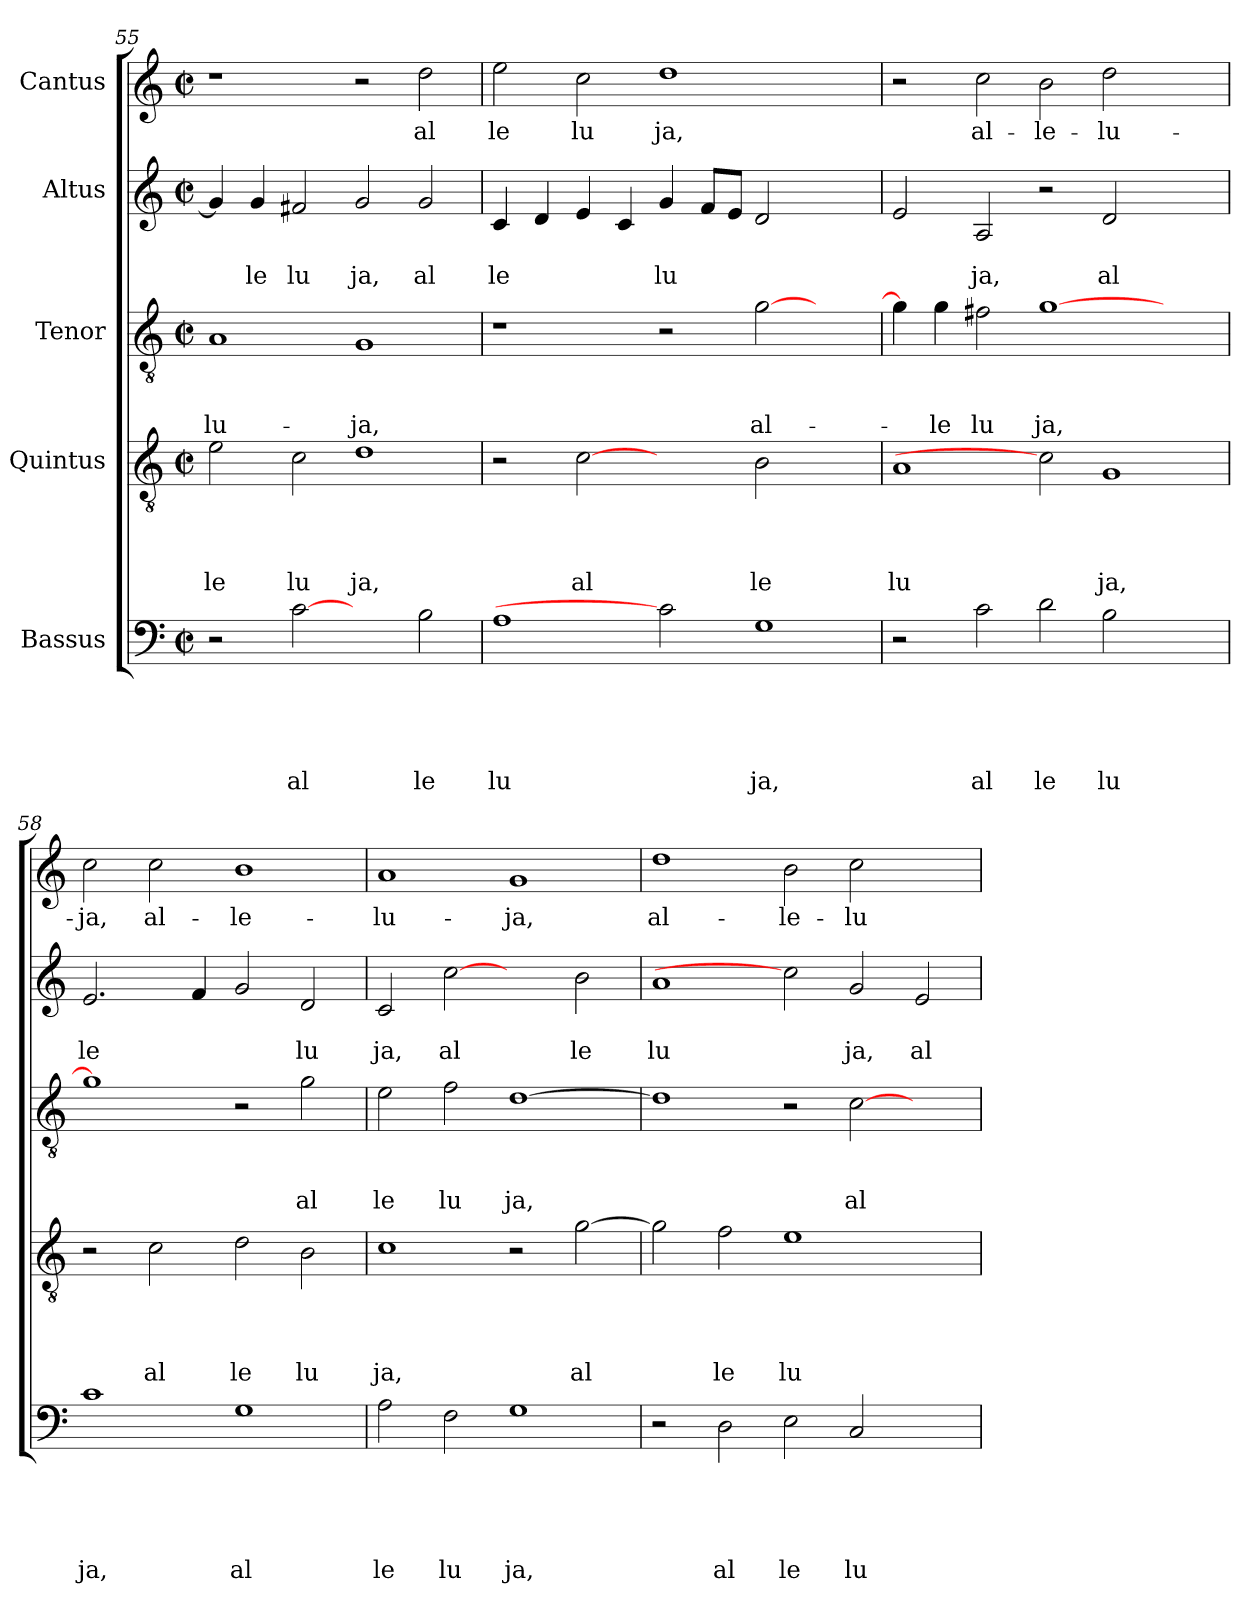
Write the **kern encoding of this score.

**kern	**text	**text	**text	**text	**text	**kern	**text	**text	**text	**text	**kern	**text	**text	**text	**kern	**text	**text	**kern	**text
*part5	*part5	*part5	*part5	*part5	*part5	*part4	*part4	*part4	*part4	*part4	*part3	*part3	*part3	*part3	*part2	*part2	*part2	*part1	*part1
*staff5	*staff5	*staff5	*staff5	*staff5	*staff5	*staff4	*staff4	*staff4	*staff4	*staff4	*staff3	*staff3	*staff3	*staff3	*staff2	*staff2	*staff2	*staff1	*staff1
*I"Bassus	*	*	*	*	*	*I"Quintus	*	*	*	*	*I"Tenor	*	*	*	*I"Altus	*	*	*I"Cantus	*
*clefF4	*	*	*	*	*	*clefGv2	*	*	*	*	*clefGv2	*	*	*	*clefG2	*	*	*clefG2	*
*k[]	*	*	*	*	*	*k[]	*	*	*	*	*k[]	*	*	*	*k[]	*	*	*k[]	*
*C:	*	*	*	*	*	*C:	*	*	*	*	*C:	*	*	*	*C:	*	*	*C:	*
*M2/2	*	*	*	*	*	*M2/2	*	*	*	*	*M2/2	*	*	*	*M2/2	*	*	*M2/2	*
*met(c|)	*	*	*	*	*	*met(c|)	*	*	*	*	*met(c|)	*	*	*	*met(c|)	*	*	*met(c|)	*
=55	=55	=55	=55	=55	=55	=55	=55	=55	=55	=55	=55	=55	=55	=55	=55	=55	=55	=55	=55
!	!	!	!	!	!	!	!	!	!	!LO:LY:b	!	!	!	!LO:LY:b	!	!	!	!	!
2r	.	.	.	.	.	2e\	.	.	.	le	1A	.	.	-lu-	4g/]	.	.	1r	.
!	!	!	!	!	!	!	!	!	!	!	!	!	!	!	!	!	!LO:LY:b	!	!
.	.	.	.	.	.	.	.	.	.	.	.	.	.	.	4g/	.	le	.	.
!	!	!	!	!	!LO:LY:b	!	!	!	!	!LO:LY:b	!	!	!	!	!	!	!LO:LY:b	!	!
[2c	.	.	.	.	al	2c\	.	.	.	lu	.	.	.	.	2f#/	.	lu	.	.
!	!	!	!	!	!	!	!	!	!	!LO:LY:b	!	!	!	!LO:LY:b	!	!	!LO:LY:b	!	!
2ryy	.	.	.	.	.	1d	.	.	.	ja,	1G	.	.	-ja,	2g/	.	ja,	2r	.
!	!	!	!	!	!LO:LY:b	!	!	!	!	!	!	!	!	!	!	!	!LO:LY:b	!	!LO:LY:b
2B\	.	.	.	.	le	.	.	.	.	.	.	.	.	.	2g/	.	al	2dd\	al
=56	=56	=56	=56	=56	=56	=56	=56	=56	=56	=56	=56	=56	=56	=56	=56	=56	=56	=56	=56
!	!	!	!	!	!LO:LY:b	!	!	!	!	!	!	!	!	!	!	!	!LO:LY:b	!	!LO:LY:b
1A	.	.	.	.	lu	2r	.	.	.	.	1r	.	.	.	4c/	.	le	2ee\	le
.	.	.	.	.	.	.	.	.	.	.	.	.	.	.	4d/	.	.	.	.
!	!	!	!	!	!	!	!	!	!	!LO:LY:b	!	!	!	!	!	!	!	!	!LO:LY:b
.	.	.	.	.	.	[2c	.	.	.	al	.	.	.	.	4e/	.	.	2cc\	lu
.	.	.	.	.	.	.	.	.	.	.	.	.	.	.	4c/	.	.	.	.
!	!	!	!	!	!	!	!	!	!	!	!	!	!	!	!	!	!LO:LY:b	!	!LO:LY:b
2c]	.	.	.	.	.	2ryy	.	.	.	.	2r	.	.	.	4g/	.	lu	1dd	ja,
.	.	.	.	.	.	.	.	.	.	.	.	.	.	.	8f/L	.	.	.	.
.	.	.	.	.	.	.	.	.	.	.	.	.	.	.	8e/J	.	.	.	.
!	!	!	!	!	!LO:LY:b	!	!	!	!	!LO:LY:b	!	!	!	!LO:LY:b	!	!	!	!	!
1G	.	.	.	.	ja,	2B\	.	.	.	le	[<2g\	.	.	al-	2d/	.	.	.	.
.	.	.	.	.	.	2ryy	.	.	.	.	2ryy	.	.	.	2ryy	.	.	2ryy	.
!!LO:LB:g=z
=57	=57	=57	=57	=57	=57	=57	=57	=57	=57	=57	=57	=57	=57	=57	=57	=57	=57	=57	=57
!	!	!	!	!	!	!	!	!	!	!LO:LY:b	!	!	!	!	!	!	!	!	!
2r	.	.	.	.	.	1A	.	.	.	lu	4g\]	.	.	.	2e/	.	.	2r	.
!	!	!	!	!	!	!	!	!	!	!	!	!	!	!LO:LY:b	!	!	!	!	!
.	.	.	.	.	.	.	.	.	.	.	4g\	.	.	-le	.	.	.	.	.
!	!	!	!	!	!LO:LY:b	!	!	!	!	!	!	!	!	!LO:LY:b	!	!	!LO:LY:b	!	!LO:LY:b
2c\	.	.	.	.	al	.	.	.	.	.	2f#\	.	.	lu	2A/	.	ja,	2cc\	al-
!	!	!	!	!	!LO:LY:b	!	!	!	!	!	!	!	!	!LO:LY:b	!	!	!	!	!LO:LY:b
2d\	.	.	.	.	le	2c]	.	.	.	.	[>1g	.	.	ja,	2r	.	.	2b\	-le-
!	!	!	!	!	!LO:LY:b	!	!	!	!	!LO:LY:b	!	!	!	!	!	!	!LO:LY:b	!	!LO:LY:b
2B\	.	.	.	.	lu	1G	.	.	.	ja,	.	.	.	.	2d/	.	al	2dd\	-lu-
2ryy	.	.	.	.	.	.	.	.	.	.	2ryy	.	.	.	2ryy	.	.	2ryy	.
=58	=58	=58	=58	=58	=58	=58	=58	=58	=58	=58	=58	=58	=58	=58	=58	=58	=58	=58	=58
!	!	!	!	!	!LO:LY:b	!	!	!	!	!	!	!	!	!	!	!	!LO:LY:b	!	!LO:LY:b
1c	.	.	.	.	ja,	2r	.	.	.	.	1g]	.	.	.	2.e/	.	le	2cc\	-ja,
!	!	!	!	!	!	!	!	!	!	!LO:LY:b	!	!	!	!	!	!	!	!	!LO:LY:b
.	.	.	.	.	.	2c\	.	.	.	al	.	.	.	.	.	.	.	2cc\	al-
.	.	.	.	.	.	.	.	.	.	.	.	.	.	.	4f/	.	.	.	.
!	!	!	!	!	!LO:LY:b	!	!	!	!	!LO:LY:b	!	!	!	!	!	!	!	!	!LO:LY:b
1G	.	.	.	.	al	2d\	.	.	.	le	2r	.	.	.	2g/	.	.	1b	-le-
!	!	!	!	!	!	!	!	!	!	!LO:LY:b	!	!	!	!LO:LY:b	!	!	!LO:LY:b	!	!
.	.	.	.	.	.	2B\	.	.	.	lu	2g\	.	.	al	2d/	.	lu	.	.
=59	=59	=59	=59	=59	=59	=59	=59	=59	=59	=59	=59	=59	=59	=59	=59	=59	=59	=59	=59
!	!	!	!	!	!LO:LY:b	!	!	!	!	!LO:LY:b	!	!	!	!LO:LY:b	!	!	!LO:LY:b	!	!LO:LY:b
2A\	.	.	.	.	le	1c	.	.	.	ja,	2e\	.	.	le	2c/	.	ja,	1a	-lu-
!	!	!	!	!	!LO:LY:b	!	!	!	!	!	!	!	!	!LO:LY:b	!	!	!LO:LY:b	!	!
2F\	.	.	.	.	lu	.	.	.	.	.	2f\	.	.	lu	[2cc	.	al	.	.
!	!	!	!	!	!LO:LY:b	!	!	!	!	!	!	!	!	!LO:LY:b	!	!	!	!	!LO:LY:b
1G	.	.	.	.	ja,	2r	.	.	.	.	[>1d	.	.	ja,	2ryy	.	.	1g	-ja,
!	!	!	!	!	!	!	!	!	!	!LO:LY:b	!	!	!	!	!	!	!LO:LY:b	!	!
.	.	.	.	.	.	[>2g\	.	.	.	al	.	.	.	.	2b\	.	le	.	.
=60	=60	=60	=60	=60	=60	=60	=60	=60	=60	=60	=60	=60	=60	=60	=60	=60	=60	=60	=60
!	!	!	!	!	!	!	!	!	!	!	!	!	!	!	!	!	!LO:LY:b	!	!LO:LY:b
2r	.	.	.	.	.	2g\]	.	.	.	.	1d]	.	.	.	1a	.	lu	1dd	al-
!	!	!	!	!	!LO:LY:b	!	!	!	!	!LO:LY:b	!	!	!	!	!	!	!	!	!
2D\	.	.	.	.	al	2f\	.	.	.	le	.	.	.	.	.	.	.	.	.
!	!	!	!	!	!LO:LY:b	!	!	!	!	!LO:LY:b	!	!	!	!	!	!	!	!	!LO:LY:b
2E\	.	.	.	.	le	1e	.	.	.	lu	2r	.	.	.	2cc]	.	.	2b\	-le-
!	!	!	!	!	!LO:LY:b	!	!	!	!	!	!	!	!	!LO:LY:b	!	!	!LO:LY:b	!	!LO:LY:b
2C/	.	.	.	.	lu	.	.	.	.	.	[>2c\	.	.	al	2g/	.	ja,	2cc\	-lu-
!	!	!	!	!	!	!	!	!	!	!	!	!	!	!	!	!	!LO:LY:b	!	!
2ryy	.	.	.	.	.	2ryy	.	.	.	.	2ryy	.	.	.	2e/	.	al	2ryy	.
=	=	=	=	=	=	=	=	=	=	=	=	=	=	=	=	=	=	=	=
*-	*-	*-	*-	*-	*-	*-	*-	*-	*-	*-	*-	*-	*-	*-	*-	*-	*-	*-	*-
